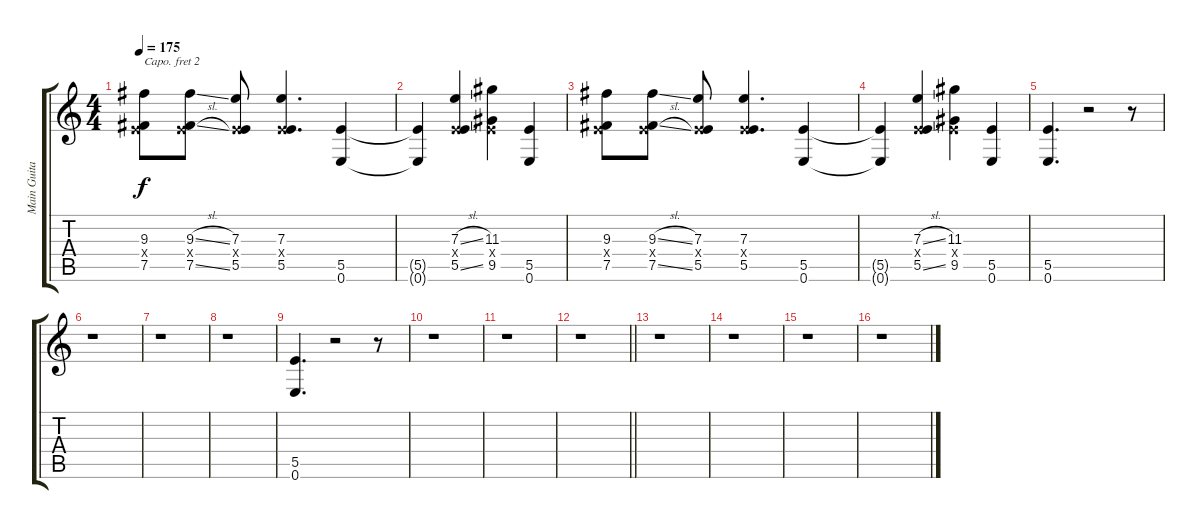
\track ("Main Guitar" "Main Guita") {instrument overdrivenguitar}
\staff {score tabs}
\capo 2
\tuning (E4 B3 G3 D3 A2 D2) {hide}
\ts (4 4)
\tempo 175
\clef g2
\ks c
(9.3 0.4{x} 7.5).8{dy f} (9.3{sl} 0.4{x} 7.5{sl}).8 (7.3 0.4{x} 5.5).8 (7.3 0.4{x} 5.5).4{d} (5.5 0.6).4 |
(5.5{t} 0.6{t}).4 (7.3{sl} 0.4{x} 5.5{sl}).4 (11.3 0.4{x} 9.5).4 (5.5 0.6).4 |
(9.3 0.4{x} 7.5).8 (9.3{sl} 0.4{x} 7.5{sl}).8 (7.3 0.4{x} 5.5).8 (7.3 0.4{x} 5.5).4{d} (5.5 0.6).4 |
(5.5{t} 0.6{t}).4 (7.3{sl} 0.4{x} 5.5{sl}).4 (11.3 0.4{x} 9.5).4 (5.5 0.6).4 |
(5.5 0.6).4{d} r.2 r.8 |
r.1 |
r.1 |
r.1 |
(5.5 0.6).4{d} r.2 r.8 |
r.1 |
r.1 |
\barLineRight lightlight
r.1 |
r.1 |
r.1 |
r.1 |
r.1
